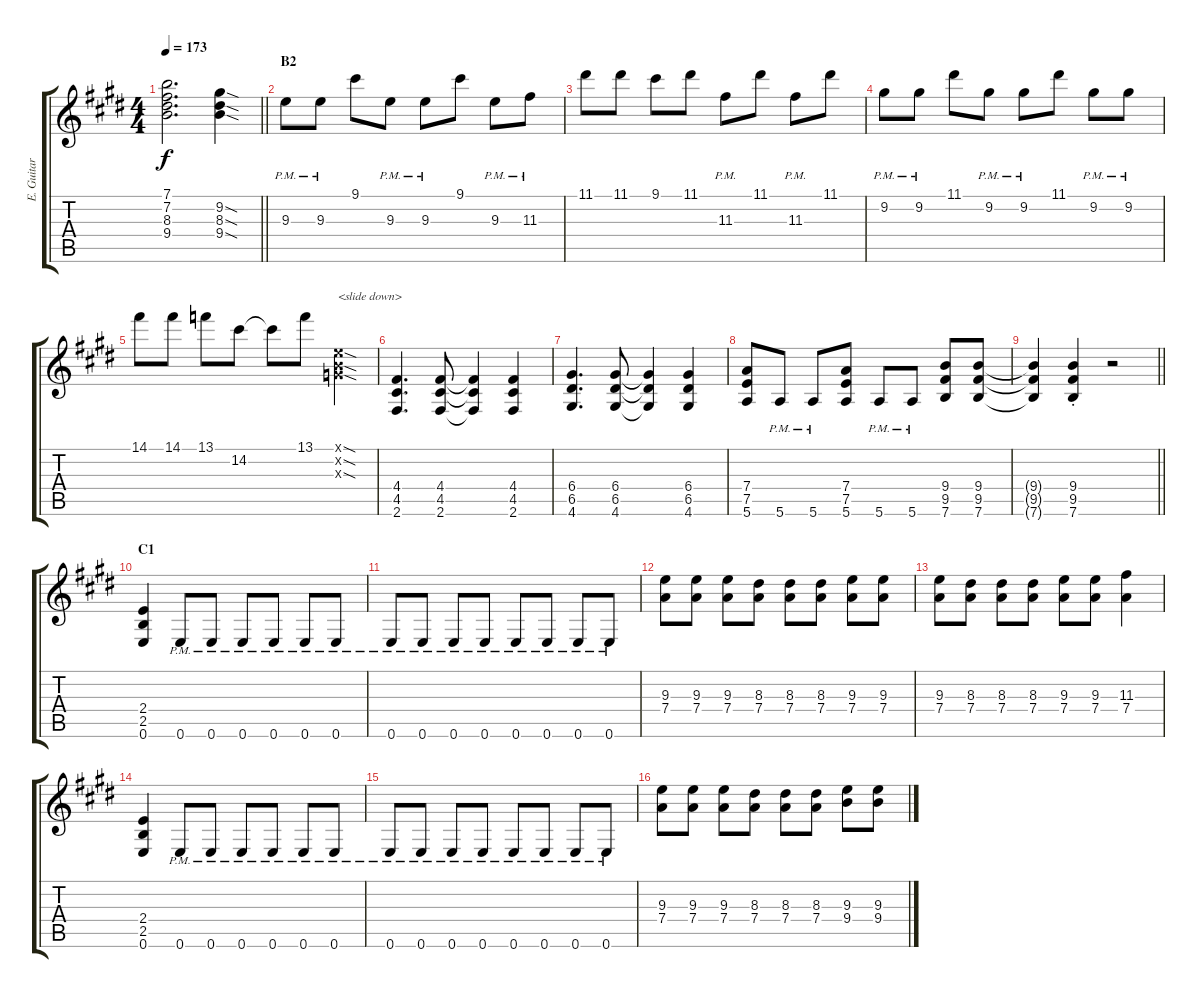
\track ("E. Guitar I" "E. Guitar ") {instrument overdrivenguitar}
\staff {score tabs}
\tuning (E4 B3 G3 D3 A2 E2) {hide}
\ts (4 4)
\tempo 173
\clef g2
\barLineRight lightlight
\ks e
(7.1{t} 7.2{t} 8.3{t} 9.4{t}).2{d dy f} (9.2{sod} 8.3{sod} 9.4{sod}).4 |
\section ("" "B2")
9.3{pm}.8 9.3{pm}.8 9.1.8 9.3{pm}.8 9.3{pm}.8 9.1.8 9.3{pm}.8 11.3{pm}.8 |
11.1.8 11.1.8 9.1.8 11.1.8 11.3{pm}.8 11.1.8 11.3{pm}.8 11.1.8 |
9.2{pm}.8 9.2{pm}.8 11.1.8 9.2{pm}.8 9.2{pm}.8 11.1.8 9.2{pm}.8 9.2{pm}.8 |
14.1.8 14.1.8 13.1.8 14.2.8 14.2{t}.8 13.1.8 (0.1{sod x} 0.2{sod x} 0.3{sod x}).4{txt "<slide down>"} |
(4.4 4.5 2.6).4{d} (4.4 4.5 2.6).8 (4.4{t} 4.5{t} 2.6{t}).4 (4.4 4.5 2.6).4 |
(6.4 6.5 4.6).4{d} (6.4 6.5 4.6).8 (6.4{t} 6.5{t} 4.6{t}).4 (6.4 6.5 4.6).4 |
(7.4 7.5 5.6).8 5.6{pm}.8 5.6{pm}.8 (7.4 7.5 5.6).8 5.6{pm}.8 5.6{pm}.8 (9.4 9.5 7.6).8 (9.4 9.5 7.6).8 |
\barLineRight lightlight
(9.4{t} 9.5{t} 7.6{t}).4 (9.4{st} 9.5{st} 7.6{st}).4 r.2 |
\section ("" "C1")
(2.4 2.5 0.6).4 0.6{pm}.8 0.6{pm}.8 0.6{pm}.8 0.6{pm}.8 0.6{pm}.8 0.6{pm}.8 |
0.6{pm}.8 0.6{pm}.8 0.6{pm}.8 0.6{pm}.8 0.6{pm}.8 0.6{pm}.8 0.6{pm}.8 0.6{pm}.8 |
(9.3 7.4).8 (9.3 7.4).8 (9.3 7.4).8 (8.3 7.4).8 (8.3 7.4).8 (8.3 7.4).8 (9.3 7.4).8 (9.3 7.4).8 |
(9.3 7.4).8 (8.3 7.4).8 (8.3 7.4).8 (8.3 7.4).8 (9.3 7.4).8 (9.3 7.4).8 (11.3 7.4).4 |
(2.4 2.5 0.6).4 0.6{pm}.8 0.6{pm}.8 0.6{pm}.8 0.6{pm}.8 0.6{pm}.8 0.6{pm}.8 |
0.6{pm}.8 0.6{pm}.8 0.6{pm}.8 0.6{pm}.8 0.6{pm}.8 0.6{pm}.8 0.6{pm}.8 0.6{pm}.8 |
(9.3 7.4).8 (9.3 7.4).8 (9.3 7.4).8 (8.3 7.4).8 (8.3 7.4).8 (8.3 7.4).8 (9.3 9.4).8 (9.3 9.4).8
